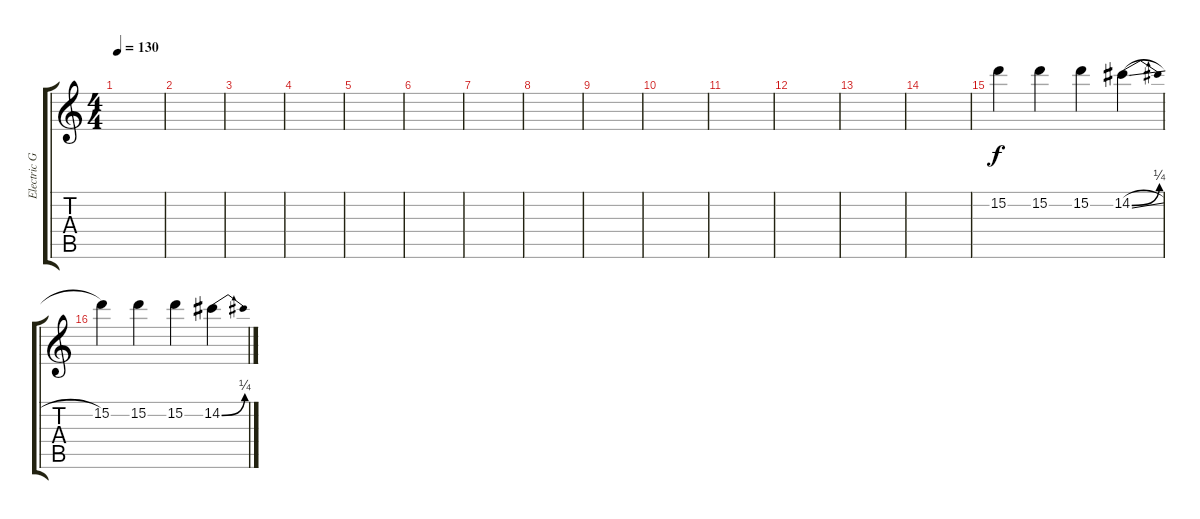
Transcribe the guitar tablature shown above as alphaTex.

\track ("Electric Guitar" "Electric G") {instrument electricguitarjazz}
\staff {score tabs}
\tuning (E4 B3 G3 D3 A2 E2) {hide}
\ts (4 4)
\tempo 130
\clef g2
\ks c
|
|
|
|
|
|
|
|
|
|
|
|
|
|
15.2.4 15.2.4 15.2.4 14.2{be (bend 0 0 60 1) sl}.4 |
15.2.4 15.2.4 15.2.4 14.2{be (bend 0 0 60 1) sl}.4
